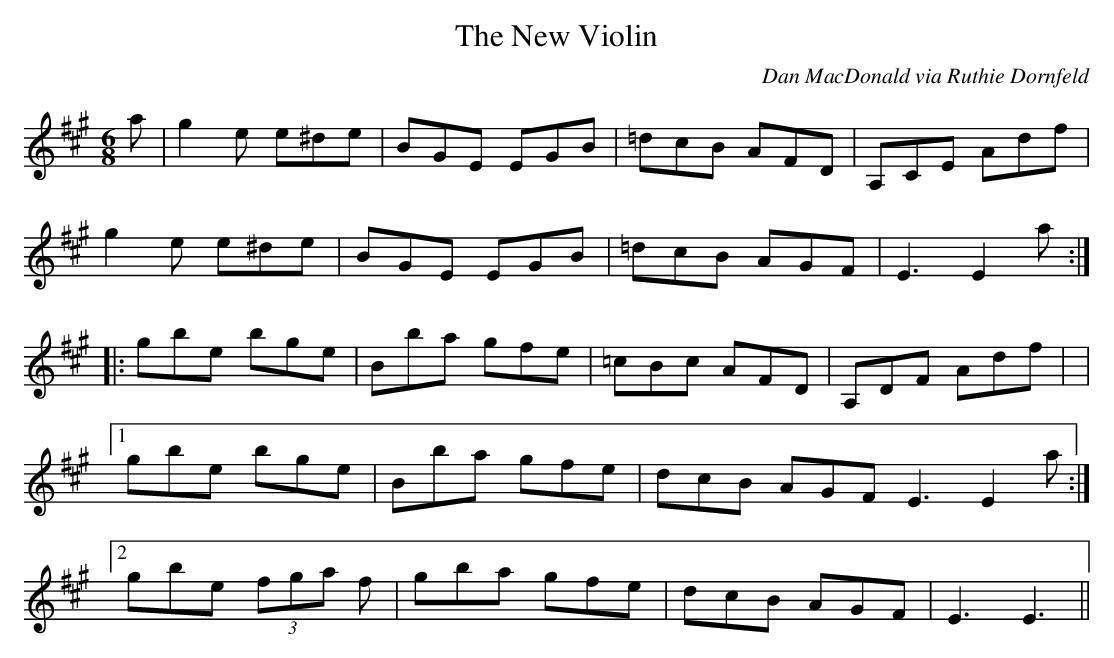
X:1
T:The New Violin
M:6/8
C:Dan MacDonald via Ruthie Dornfeld
K:A
a | g2 e e^de | BGE EGB | =dcB AFD | A,CE Adf | \
g2 e e^de | BGE EGB | =dcB AGF | E3 E2 a :: \
gbe bge | Bba gfe | =cBc AFD | A,DF Adf | \
|1 gbe bge | Bba gfe | dcB AGF E3 E2 a \
:|2 gbe (3fga f | gba gfe | dcB AGF | E3 E3 ||
